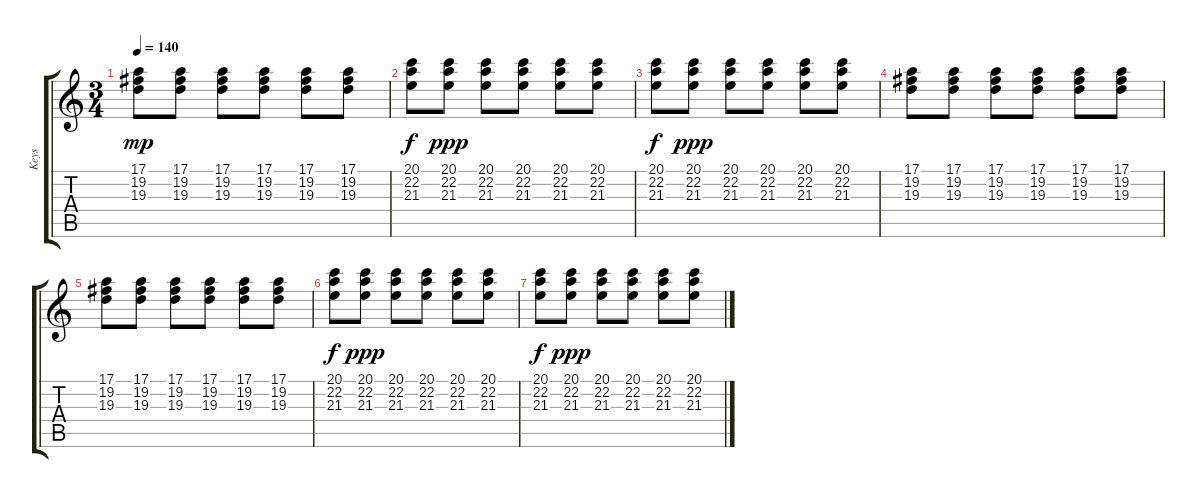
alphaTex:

\track ("Keys" "Keys") {instrument brightacousticpiano}
\staff {score tabs}
\tuning (E4 B3 G3 D3 A2 E2) {hide}
\ts (3 4)
\tempo 140
\clef g2
\ks c
(17.1 19.2 19.3).8{dy mp} (17.1 19.2 19.3).8 (17.1 19.2 19.3).8 (17.1 19.2 19.3).8 (17.1 19.2 19.3).8 (17.1 19.2 19.3).8 |
(20.1 22.2 21.3).8{dy f} (20.1 22.2 21.3).8{dy ppp} (20.1 22.2 21.3).8 (20.1 22.2 21.3).8 (20.1 22.2 21.3).8 (20.1 22.2 21.3).8 |
(20.1 22.2 21.3).8{dy f} (20.1 22.2 21.3).8{dy ppp} (20.1 22.2 21.3).8 (20.1 22.2 21.3).8 (20.1 22.2 21.3).8 (20.1 22.2 21.3).8 |
(17.1 19.2 19.3).8 (17.1 19.2 19.3).8 (17.1 19.2 19.3).8 (17.1 19.2 19.3).8 (17.1 19.2 19.3).8 (17.1 19.2 19.3).8 |
(17.1 19.2 19.3).8 (17.1 19.2 19.3).8 (17.1 19.2 19.3).8 (17.1 19.2 19.3).8 (17.1 19.2 19.3).8 (17.1 19.2 19.3).8 |
(20.1 22.2 21.3).8{dy f} (20.1 22.2 21.3).8{dy ppp} (20.1 22.2 21.3).8 (20.1 22.2 21.3).8 (20.1 22.2 21.3).8 (20.1 22.2 21.3).8 |
(20.1 22.2 21.3).8{dy f} (20.1 22.2 21.3).8{dy ppp} (20.1 22.2 21.3).8 (20.1 22.2 21.3).8 (20.1 22.2 21.3).8 (20.1 22.2 21.3).8
